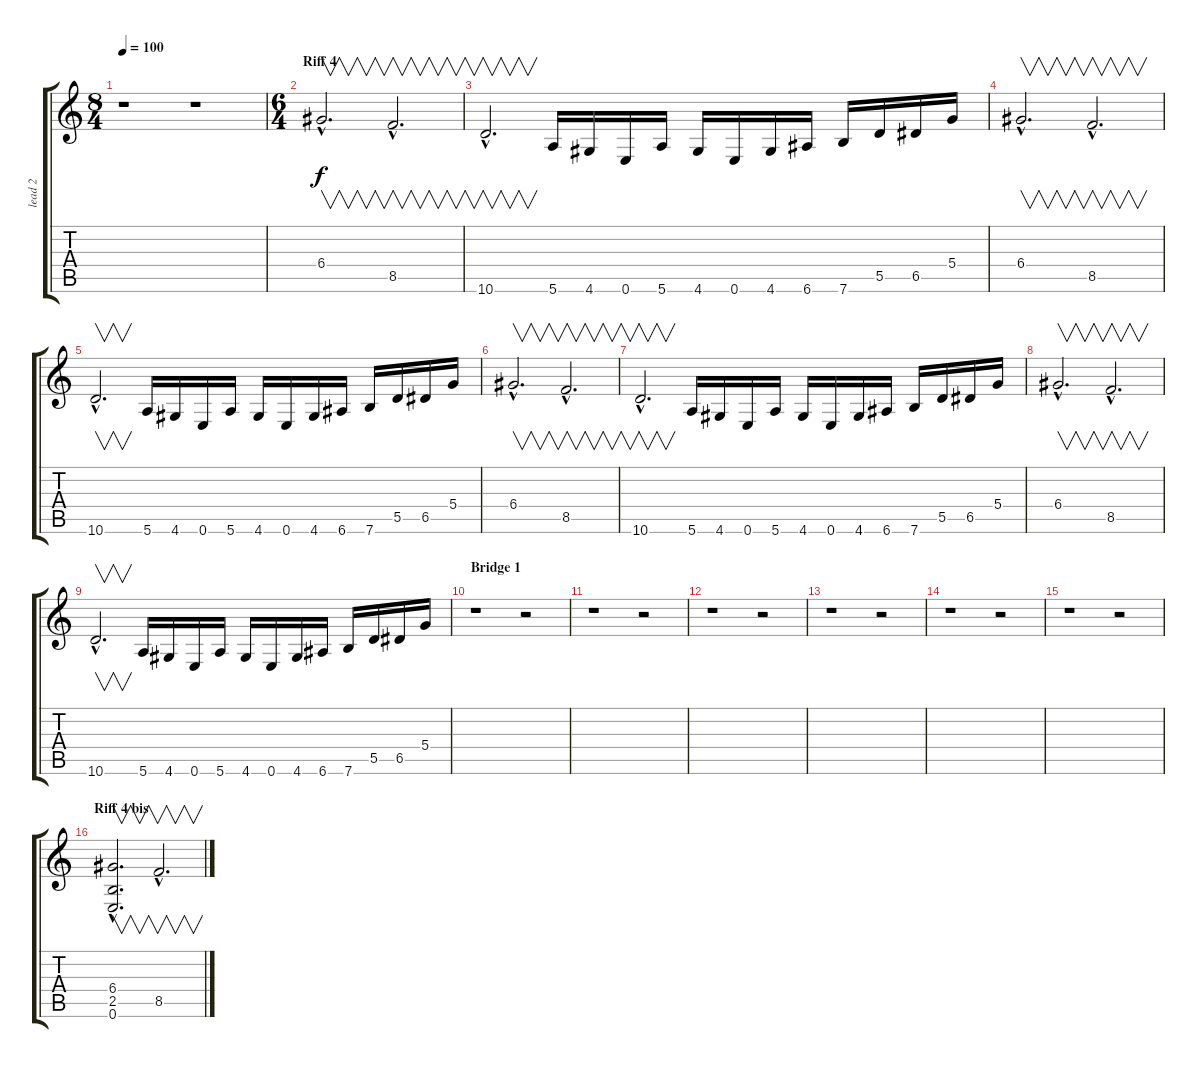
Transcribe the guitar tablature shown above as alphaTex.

\track ("lead 2" "lead 2") {instrument distortionguitar}
\staff {score tabs}
\tuning (E4 B3 G3 D3 A2 E2) {hide}
\ts (8 4)
\tempo 100
\clef g2
\ks c
r.1{dy f} r.1 |
\ts (6 4)
\section ("" "Riff 4")
6.4{hac}.2{v d volume 14 instrument distortionguitar} 8.5{hac}.2{v d} |
10.6{hac}.2{v d} 5.6.16 4.6.16 0.6.16 5.6.16 4.6.16 0.6.16 4.6.16 6.6.16 7.6.16 5.5.16 6.5.16 5.4.16 |
6.4{hac}.2{v d volume 14 instrument distortionguitar} 8.5{hac}.2{v d} |
10.6{hac}.2{v d} 5.6.16 4.6.16 0.6.16 5.6.16 4.6.16 0.6.16 4.6.16 6.6.16 7.6.16 5.5.16 6.5.16 5.4.16 |
6.4{hac}.2{v d volume 14 instrument distortionguitar} 8.5{hac}.2{v d} |
10.6{hac}.2{v d} 5.6.16 4.6.16 0.6.16 5.6.16 4.6.16 0.6.16 4.6.16 6.6.16 7.6.16 5.5.16 6.5.16 5.4.16 |
6.4{hac}.2{v d volume 14 instrument distortionguitar} 8.5{hac}.2{v d} |
10.6{hac}.2{v d} 5.6.16 4.6.16 0.6.16 5.6.16 4.6.16 0.6.16 4.6.16 6.6.16 7.6.16 5.5.16 6.5.16 5.4.16 |
\section ("" "Bridge 1")
r.1 r.2 |
r.1 r.2 |
r.1 r.2 |
r.1 r.2 |
r.1 r.2 |
r.1 r.2 |
\section ("" "Riff 4 bis")
(6.4{hac} 2.5{hac} 0.6{hac}).2{v d volume 14 instrument distortionguitar} 8.5{hac}.2{v d}
